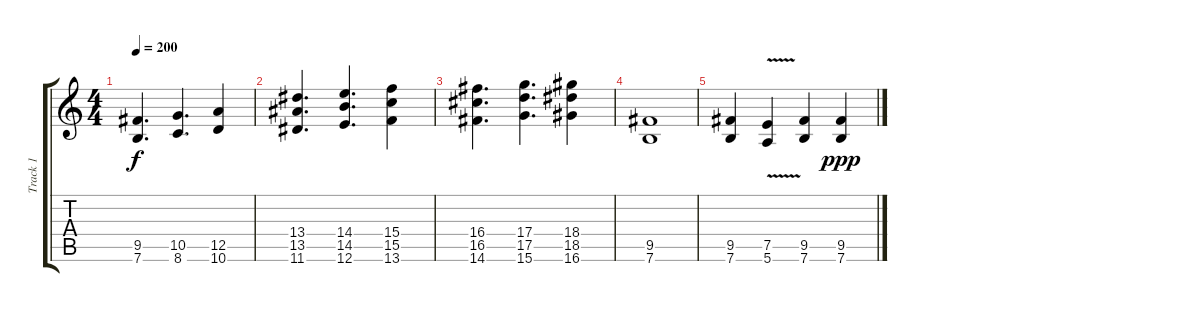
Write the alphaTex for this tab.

\track ("Track 1" "Track 1") {instrument distortionguitar}
\staff {score tabs}
\tuning (E4 B3 G3 D3 A2 E2) {hide}
\ts (4 4)
\tempo 200
\clef g2
\ks c
(9.5 7.6).4{d dy f} (10.5 8.6).4{d} (12.5 10.6).4 |
(13.4 13.5 11.6).4{d} (14.4 14.5 12.6).4{d} (15.4 15.5 13.6).4 |
(16.4 16.5 14.6).4{d} (17.4 17.5 15.6).4{d} (18.4 18.5 16.6).4 |
(9.5 7.6).1 |
(9.5 7.6).4 (7.5{v} 5.6).4 (9.5 7.6).4 (9.5 7.6).4{dy ppp}
